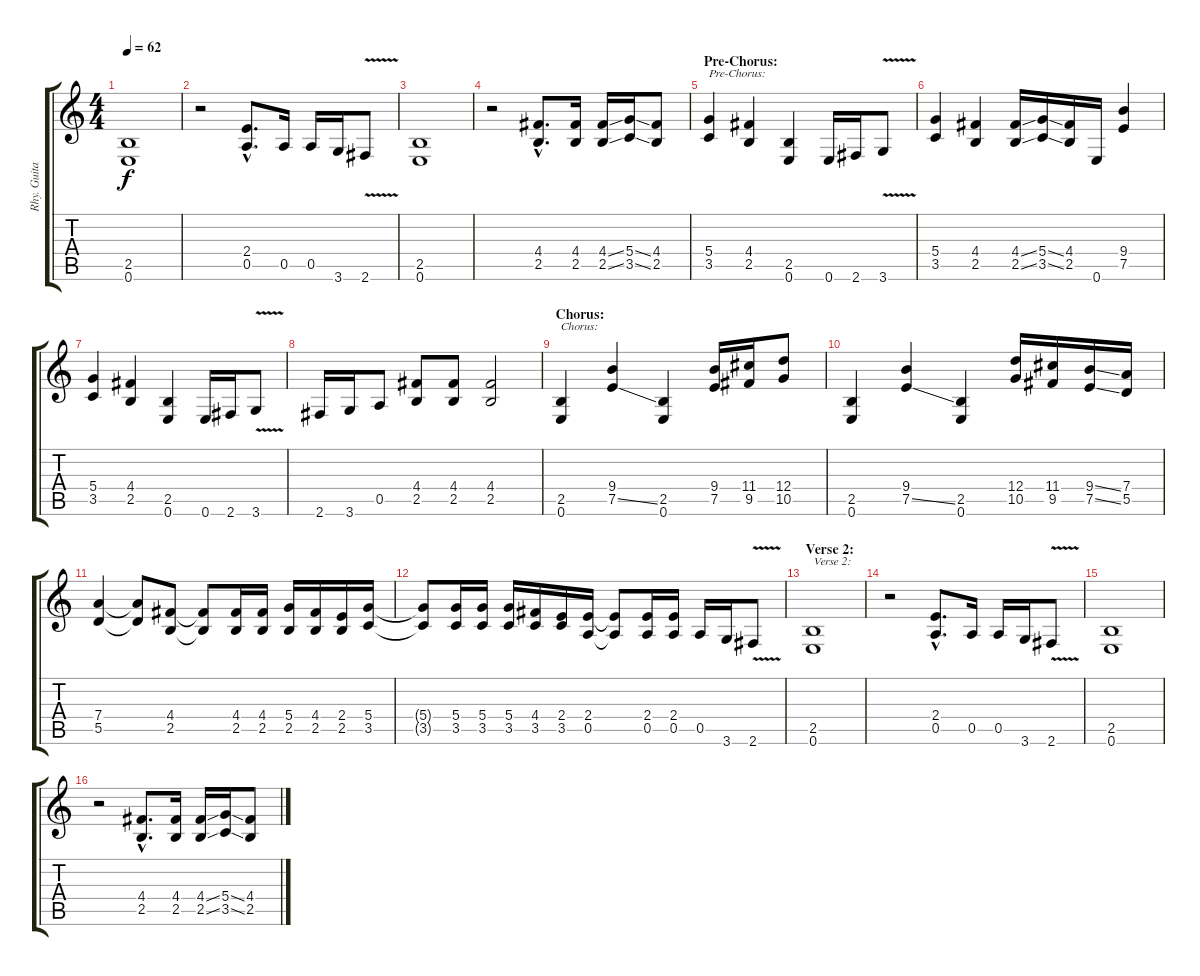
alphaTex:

\track ("Rhy. Guitar 1" "Rhy. Guita") {instrument distortionguitar}
\staff {score tabs}
\tuning (E4 B3 G3 D3 A2 E2) {hide}
\ts (4 4)
\tempo 62
\clef g2
\ks c
(2.5 0.6).1{dy f} |
r.2 (2.4{hac} 0.5{hac}).8{d} 0.5.16 0.5.16 3.6.16 2.6{v}.8 |
(2.5 0.6).1 |
r.2 (4.4{hac} 2.5{hac}).8{d} (4.4 2.5).16 (4.4{ss} 2.5{ss}).16 (5.4{ss} 3.5{ss}).16 (4.4 2.5).8 |
\section ("" "Pre-Chorus:")
(5.4 3.5).4{txt "Pre-Chorus:"} (4.4 2.5).4 (2.5 0.6).4 0.6.16 2.6.16 3.6{v}.8 |
(5.4 3.5).4 (4.4 2.5).4 (4.4{ss} 2.5{ss}).16 (5.4{ss} 3.5{ss}).16 (4.4 2.5).16 0.6.16 (9.4 7.5).4 |
(5.4 3.5).4 (4.4 2.5).4 (2.5 0.6).4 0.6.16 2.6.16 3.6{v}.8 |
2.6.16 3.6.16 0.5.8 (4.4 2.5).8 (4.4 2.5).8 (4.4 2.5).2 |
\section ("" "Chorus:")
(2.5 0.6).4{txt "Chorus:"} (9.4 7.5{ss}).4 (2.5 0.6).4 (9.4 7.5).16 (11.4 9.5).16 (12.4 10.5).8 |
(2.5 0.6).4 (9.4 7.5{ss}).4 (2.5 0.6).4 (12.4 10.5).16 (11.4 9.5).16 (9.4{ss} 7.5{ss}).16 (7.4 5.5).16 |
(7.4 5.5).4 (7.4{t} 5.5{t}).8 (4.4 2.5).8 (4.4{t} 2.5{t}).8 (4.4 2.5).16 (4.4 2.5).16 (5.4 2.5).16 (4.4 2.5).16 (2.4 2.5).16 (5.4 3.5).16 |
(5.4{t} 3.5{t}).8 (5.4 3.5).16 (5.4 3.5).16 (5.4 3.5).16 (4.4 3.5).16 (2.4 3.5).16 (2.4 0.5).16 (2.4{t} 0.5{t}).8 (2.4 0.5).16 (2.4 0.5).16 0.5.16 3.6.16 2.6{v}.8 |
\section ("" "Verse 2:")
(2.5 0.6).1{txt "Verse 2:"} |
r.2 (2.4{hac} 0.5{hac}).8{d} 0.5.16 0.5.16 3.6.16 2.6{v}.8 |
(2.5 0.6).1 |
r.2 (4.4{hac} 2.5{hac}).8{d} (4.4 2.5).16 (4.4{ss} 2.5{ss}).16 (5.4{ss} 3.5{ss}).16 (4.4 2.5).8
